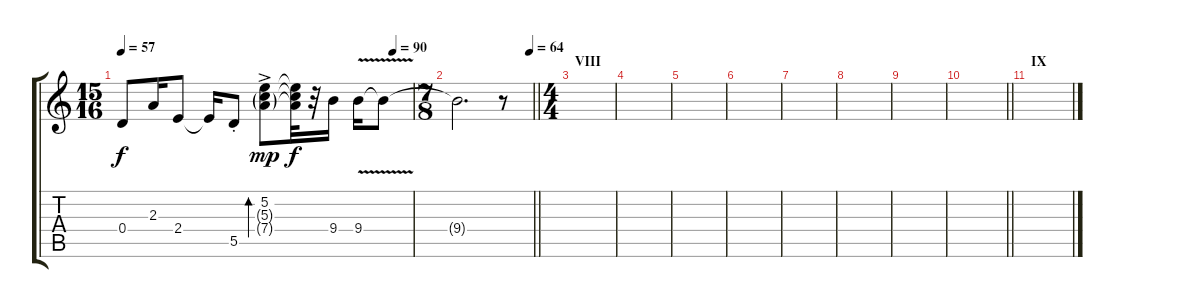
\track "" {instrument acousticguitarsteel}
\staff {score tabs}
\tuning (E4 B3 G3 D3 A2 E2) {hide}
\ts (15 16)
\tempo 57
\tempo (90 0.9333333333333333)
\clef g2
\ks c
0.4.8{dy f balance 5} 2.3.16 2.4.8 2.4{t}.16 5.5{st}.8 (5.2{ac} 5.3{g} 7.4{g}).8{bd 120 dy mp} (5.2{t} 5.3{t} 7.4{t}).32{dy f} r.32 9.4.16 9.4{v}.16 9.4{t}.8 |
\ts (7 8)
\tempo (64 0.9642857142857143)
\barLineRight lightlight
9.4{t}.2{d} r.8 |
\ts (4 4)
\section ("" "VIII")
|
|
|
|
|
|
|
\barLineRight lightlight
|
\section ("" "IX")
